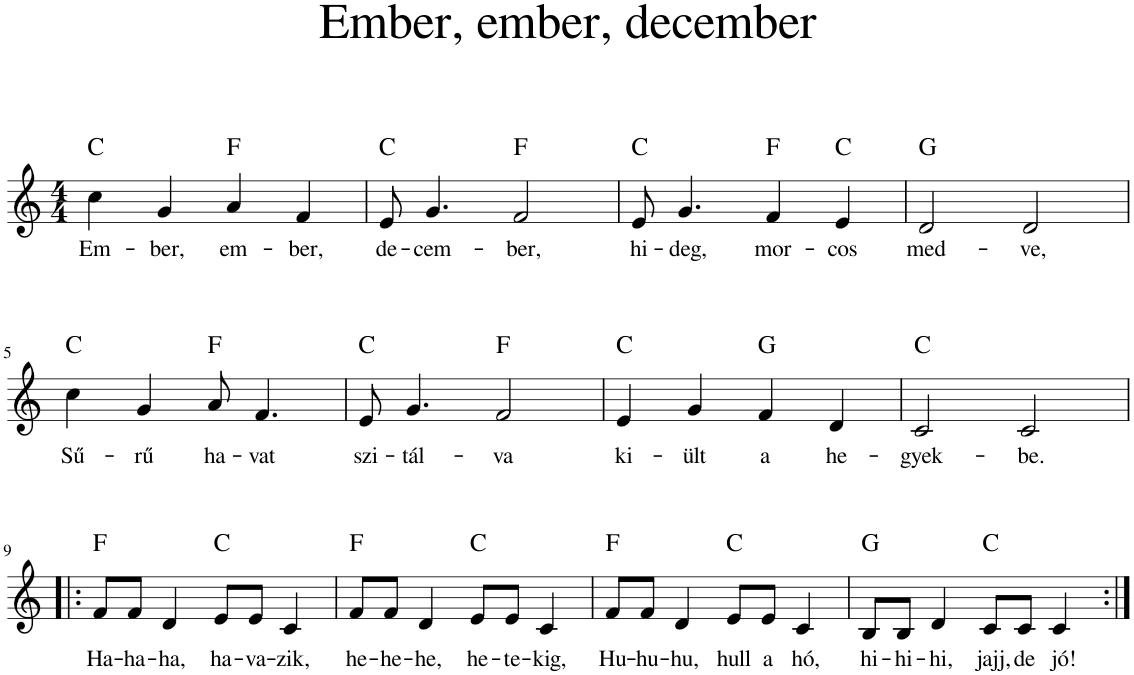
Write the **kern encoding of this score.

**kern	**text	**harte
*part1	*part1	*part1
*staff1	*staff1	*
*I"Piano	*	*
*I'Pno.	*	*
*clefG2	*	*
*k[]	*	*
*M4/4	*	*
=1	=1	=1
!	!LO:LY:b	!
4cc\	Em-	C:maj
!	!LO:LY:b	!
4g/	-ber,	.
!	!LO:LY:b	!
4a/	em-	F:maj
!	!LO:LY:b	!
4f/	-ber,	.
=2	=2	=2
!	!LO:LY:b	!
8e/	de-	C:maj
!	!LO:LY:b	!
4.g/	-cem-	.
!	!LO:LY:b	!
2f/	-ber,	F:maj
=3	=3	=3
!	!LO:LY:b	!
8e/	hi-	C:maj
!	!LO:LY:b	!
4.g/	-deg,	.
!	!LO:LY:b	!
4f/	mor-	F:maj
!	!LO:LY:b	!
4e/	-cos	C:maj
=4	=4	=4
!	!LO:LY:b	!
2d/	med-	G:maj
!	!LO:LY:b	!
2d/	-ve,	.
!!LO:LB:g=z
=5	=5	=5
!	!LO:LY:b	!
4cc\	Sű-	C:maj
!	!LO:LY:b	!
4g/	-rű	.
!	!LO:LY:b	!
8a/	ha-	F:maj
!	!LO:LY:b	!
4.f/	-vat	.
=6	=6	=6
!	!LO:LY:b	!
8e/	szi-	C:maj
!	!LO:LY:b	!
4.g/	-tál-	.
!	!LO:LY:b	!
2f/	-va	F:maj
=7	=7	=7
!	!LO:LY:b	!
4e/	ki-	C:maj
!	!LO:LY:b	!
4g/	-ült	.
!	!LO:LY:b	!
4f/	a	G:maj
!	!LO:LY:b	!
4d/	he-	.
=8	=8	=8
!	!LO:LY:b	!
2c/	-gyek-	C:maj
!	!LO:LY:b	!
2c/	-be.	.
!!LO:LB:g=z
=9!|:	=9!|:	=9!|:
!	!LO:LY:b	!
8f/L	Ha-	F:maj
!	!LO:LY:b	!
8f/J	-ha-	.
!	!LO:LY:b	!
4d/	-ha,	.
!	!LO:LY:b	!
8e/L	ha-	C:maj
!	!LO:LY:b	!
8e/J	-va-	.
!	!LO:LY:b	!
4c/	-zik,	.
=10	=10	=10
!	!LO:LY:b	!
8f/L	he-	F:maj
!	!LO:LY:b	!
8f/J	-he-	.
!	!LO:LY:b	!
4d/	-he,	.
!	!LO:LY:b	!
8e/L	he-	C:maj
!	!LO:LY:b	!
8e/J	-te-	.
!	!LO:LY:b	!
4c/	-kig,	.
=11	=11	=11
!	!LO:LY:b	!
8f/L	Hu-	F:maj
!	!LO:LY:b	!
8f/J	-hu-	.
!	!LO:LY:b	!
4d/	-hu,	.
!	!LO:LY:b	!
8e/L	hull	C:maj
!	!LO:LY:b	!
8e/J	a	.
!	!LO:LY:b	!
4c/	hó,	.
=12	=12	=12
!	!LO:LY:b	!
8B/L	hi-	G:maj
!	!LO:LY:b	!
8B/J	-hi-	.
!	!LO:LY:b	!
4d/	-hi,	.
!	!LO:LY:b	!
8c/L	jajj,	C:maj
!	!LO:LY:b	!
8c/J	de	.
!	!LO:LY:b	!
4c/	jó!	.
=:|!	=:|!	=:|!
*-	*-	*-
